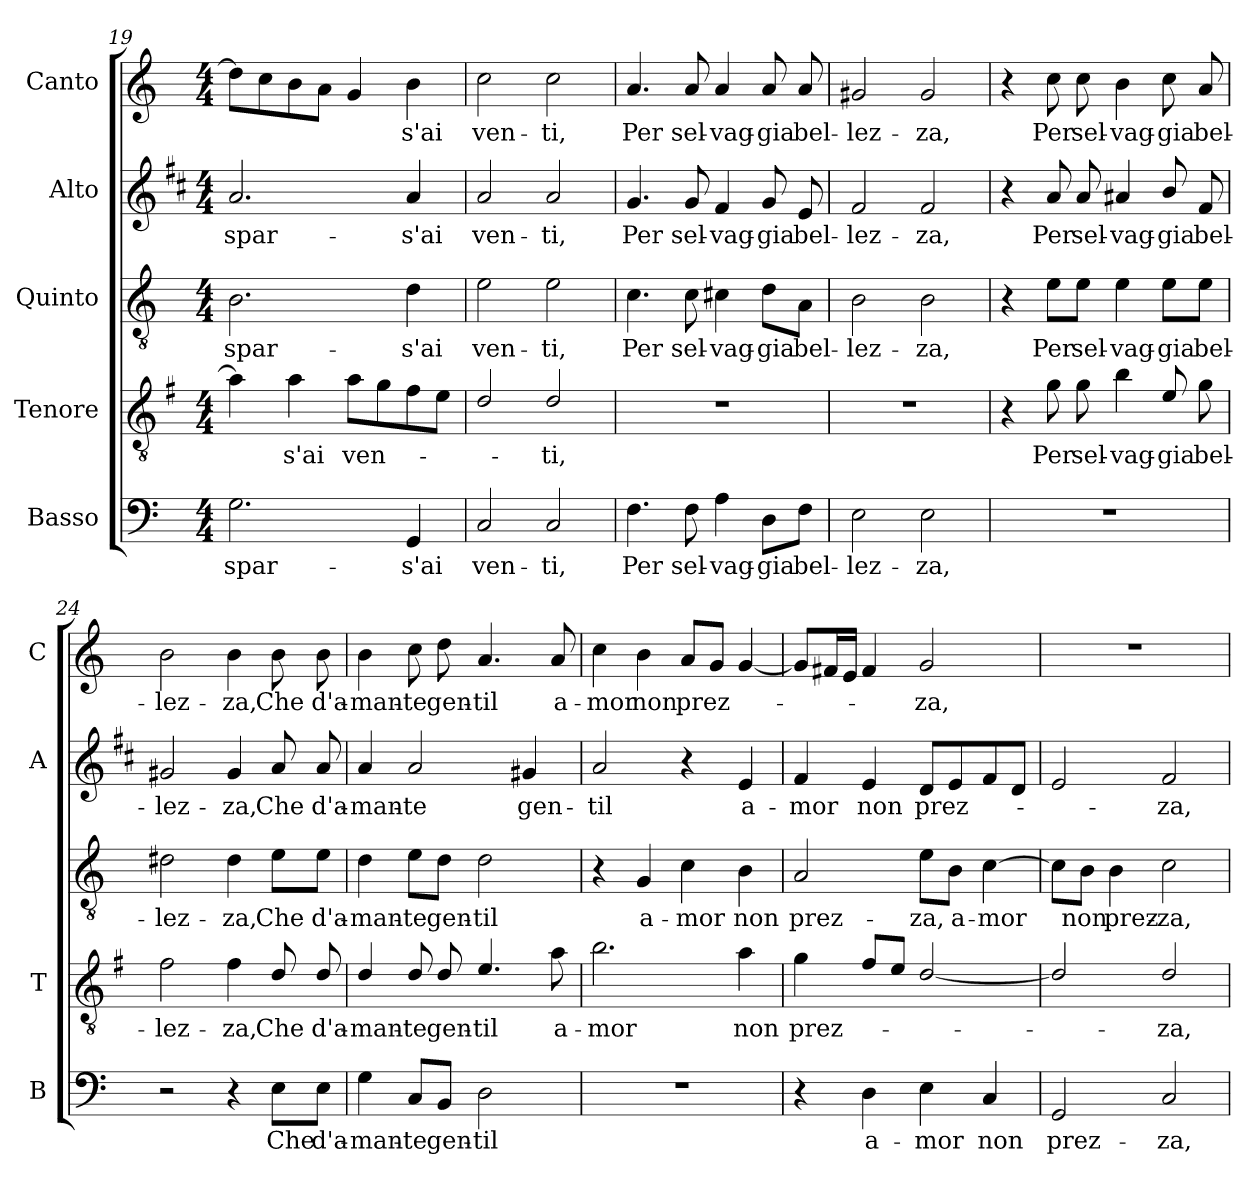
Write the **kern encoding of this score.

**kern	**text	**kern	**text	**kern	**text	**kern	**text	**kern	**text
*part5	*part5	*part4	*part4	*part3	*part3	*part2	*part2	*part1	*part1
*staff5	*staff5	*staff4	*staff4	*staff3	*staff3	*staff2	*staff2	*staff1	*staff1
*I"Basso	*	*I"Tenore	*	*I"Quinto	*	*I"Alto	*	*I"Canto	*
*I'B	*	*I'T	*	*	*	*I'A	*	*I'C	*
*clefF4	*	*clefGv2	*	*clefGv2	*	*clefG2	*	*clefG2	*
*	*	*ITrd4c7	*	*	*	*ITrd1c2	*	*	*
*k[]	*	*k[]	*	*k[]	*	*k[]	*	*k[]	*
*C:	*	*C:	*	*C:	*	*C:	*	*C:	*
*M4/4	*	*M4/4	*	*M4/4	*	*M4/4	*	*M4/4	*
=19	=19	=19	=19	=19	=19	=19	=19	=19	=19
!	!LO:LY:b	!	!	!	!LO:LY:b	!	!LO:LY:b	!	!
2.G\	spar-	4d\]	.	2.B\	spar-	2.g/	spar-	8dd\L]	.
.	.	.	.	.	.	.	.	8cc\	.
!	!	!	!LO:LY:b	!	!	!	!	!	!
.	.	4d\	-s'ai	.	.	.	.	8b\	.
.	.	.	.	.	.	.	.	8a\J	.
!	!	!	!LO:LY:b	!	!	!	!	!	!
.	.	8d\L	ven-	.	.	.	.	4g/	.
.	.	8c\	.	.	.	.	.	.	.
!	!LO:LY:b	!	!	!	!LO:LY:b	!	!LO:LY:b	!	!LO:LY:b
4GG/	-s'ai	8B\	.	4d\	-s'ai	4g/	-s'ai	4b\	-s'ai
.	.	8A\J	.	.	.	.	.	.	.
=20	=20	=20	=20	=20	=20	=20	=20	=20	=20
!	!LO:LY:b	!	!	!	!LO:LY:b	!	!LO:LY:b	!	!LO:LY:b
2C/	ven-	2G/	.	2e\	ven-	2g/	ven-	2cc\	ven-
!	!LO:LY:b	!	!LO:LY:b	!	!LO:LY:b	!	!LO:LY:b	!	!LO:LY:b
2C/	-ti,	2G/	-ti,	2e\	-ti,	2g/	-ti,	2cc\	-ti,
!!LO:LB:g=z
=21	=21	=21	=21	=21	=21	=21	=21	=21	=21
!	!LO:LY:b	!	!	!	!LO:LY:b	!	!LO:LY:b	!	!LO:LY:b
4.F\	Per	1r	.	4.c\	Per	4.f/	Per	4.a/	Per
!	!LO:LY:b	!	!	!	!LO:LY:b	!	!LO:LY:b	!	!LO:LY:b
8F\	sel-	.	.	8c\	sel-	8f/	sel-	8a/	sel-
!	!LO:LY:b	!	!	!	!LO:LY:b	!	!LO:LY:b	!	!LO:LY:b
4A\	-vag-	.	.	4c#X\	-vag-	4e/	-vag-	4a/	-vag-
!	!LO:LY:b	!	!	!	!LO:LY:b	!	!LO:LY:b	!	!LO:LY:b
8D\L	-gia	.	.	8d\L	-gia	8f/	-gia	8a/	-gia
!	!LO:LY:b	!	!	!	!LO:LY:b	!	!LO:LY:b	!	!LO:LY:b
8F\J	bel-	.	.	8A\J	bel-	8d/	bel-	8a/	bel-
=22	=22	=22	=22	=22	=22	=22	=22	=22	=22
!	!LO:LY:b	!	!	!	!LO:LY:b	!	!LO:LY:b	!	!LO:LY:b
2E\	-lez-	1r	.	2B\	-lez-	2e/	-lez-	2g#X/	-lez-
!	!LO:LY:b	!	!	!	!LO:LY:b	!	!LO:LY:b	!	!LO:LY:b
2E\	-za,	.	.	2B\	-za,	2e/	-za,	2g#/	-za,
=23	=23	=23	=23	=23	=23	=23	=23	=23	=23
1r	.	4r	.	4r	.	4r	.	4r	.
!	!	!	!LO:LY:b	!	!LO:LY:b	!	!LO:LY:b	!	!LO:LY:b
.	.	8c\	Per	8e\L	Per	8g/	Per	8cc\	Per
!	!	!	!LO:LY:b	!	!LO:LY:b	!	!LO:LY:b	!	!LO:LY:b
.	.	8c\	sel-	8e\J	sel-	8g/	sel-	8cc\	sel-
!	!	!	!LO:LY:b	!	!LO:LY:b	!	!LO:LY:b	!	!LO:LY:b
.	.	4e\	-vag-	4e\	-vag-	4g#X/	-vag-	4b\	-vag-
!	!	!	!LO:LY:b	!	!LO:LY:b	!	!LO:LY:b	!	!LO:LY:b
.	.	8A/	-gia	8e\L	-gia	8a/	-gia	8cc\	-gia
!	!	!	!LO:LY:b	!	!LO:LY:b	!	!LO:LY:b	!	!LO:LY:b
.	.	8c\	bel-	8e\J	bel-	8e/	bel-	8a/	bel-
=24	=24	=24	=24	=24	=24	=24	=24	=24	=24
!	!	!	!LO:LY:b	!	!LO:LY:b	!	!LO:LY:b	!	!LO:LY:b
2r	.	2B\	-lez-	2d#X\	-lez-	2f#X/	-lez-	2b\	-lez-
!	!	!	!LO:LY:b	!	!LO:LY:b	!	!LO:LY:b	!	!LO:LY:b
4r	.	4B\	-za,	4d#\	-za,	4f#/	-za,	4b\	-za,
!	!LO:LY:b	!	!LO:LY:b	!	!LO:LY:b	!	!LO:LY:b	!	!LO:LY:b
8E\L	Che	8G/	Che	8e\L	Che	8g/	Che	8b\	Che
!	!LO:LY:b	!	!LO:LY:b	!	!LO:LY:b	!	!LO:LY:b	!	!LO:LY:b
8E\J	d'a-	8G/	d'a-	8e\J	d'a-	8g/	d'a-	8b\	d'a-
=25	=25	=25	=25	=25	=25	=25	=25	=25	=25
!	!LO:LY:b	!	!LO:LY:b	!	!LO:LY:b	!	!LO:LY:b	!	!LO:LY:b
4G\	-man-	4G/	-man-	4d\	-man-	4g/	-man-	4b\	-man-
!	!LO:LY:b	!	!LO:LY:b	!	!LO:LY:b	!	!LO:LY:b	!	!LO:LY:b
8C/L	-te	8G/	-te	8e\L	-te	2g/	-te	8cc\	-te
!	!LO:LY:b	!	!LO:LY:b	!	!LO:LY:b	!	!	!	!LO:LY:b
8BB/J	gen-	8G/	gen-	8d\J	gen-	.	.	8dd\	gen-
!	!LO:LY:b	!	!LO:LY:b	!	!LO:LY:b	!	!	!	!LO:LY:b
2D\	-til	4.A/	-til	2d\	-til	.	.	4.a/	-til
!	!	!	!	!	!	!	!LO:LY:b	!	!
.	.	.	.	.	.	4f#X/	gen-	.	.
!	!	!	!LO:LY:b	!	!	!	!	!	!LO:LY:b
.	.	8d\	a-	.	.	.	.	8a/	a-
=26	=26	=26	=26	=26	=26	=26	=26	=26	=26
!	!	!	!LO:LY:b	!	!	!	!LO:LY:b	!	!LO:LY:b
1r	.	2.e\	-mor	4r	.	2g/	-til	4cc\	-mor
!	!	!	!	!	!LO:LY:b	!	!	!	!LO:LY:b
.	.	.	.	4G/	a-	.	.	4b\	non
!	!	!	!	!	!LO:LY:b	!	!	!	!LO:LY:b
.	.	.	.	4c\	-mor	4r	.	8a/L	prez-
.	.	.	.	.	.	.	.	8g/J	.
!	!	!	!LO:LY:b	!	!LO:LY:b	!	!LO:LY:b	!	!
.	.	4d\	non	4B\	non	4d/	a-	[4g/	.
!!LO:LB:g=z
=27	=27	=27	=27	=27	=27	=27	=27	=27	=27
!	!	!	!LO:LY:b	!	!LO:LY:b	!	!LO:LY:b	!	!
4r	.	4c\	prez-	2A/	prez-	4e/	-mor	8g/L]	.
.	.	.	.	.	.	.	.	16f#X/L	.
.	.	.	.	.	.	.	.	16e/JJ	.
!	!LO:LY:b	!	!	!	!	!	!LO:LY:b	!	!
4D\	a-	8B/L	.	.	.	4d/	non	4f#/	.
.	.	8A/J	.	.	.	.	.	.	.
!	!LO:LY:b	!	!	!	!LO:LY:b	!	!LO:LY:b	!	!LO:LY:b
4E\	-mor	[2G/	.	8e\L	-za,	8c/L	prez-	2g/	-za,
!	!	!	!	!	!LO:LY:b	!	!	!	!
.	.	.	.	8B\J	a-	8d/	.	.	.
!	!LO:LY:b	!	!	!	!LO:LY:b	!	!	!	!
4C/	non	.	.	[4c\	-mor	8e/	.	.	.
.	.	.	.	.	.	8c/J	.	.	.
=28	=28	=28	=28	=28	=28	=28	=28	=28	=28
!	!LO:LY:b	!	!	!	!	!	!	!	!
2GG/	prez-	2G/]	.	8c\L]	.	2d/	.	1r	.
!	!	!	!	!	!LO:LY:b	!	!	!	!
.	.	.	.	8B\J	non	.	.	.	.
!	!	!	!	!	!LO:LY:b	!	!	!	!
.	.	.	.	4B\	prez-	.	.	.	.
!	!LO:LY:b	!	!LO:LY:b	!	!LO:LY:b	!	!LO:LY:b	!	!
2C/	-za,	2G/	-za,	2c\	-za,	2e/	-za,	.	.
=	=	=	=	=	=	=	=	=	=
*-	*-	*-	*-	*-	*-	*-	*-	*-	*-
